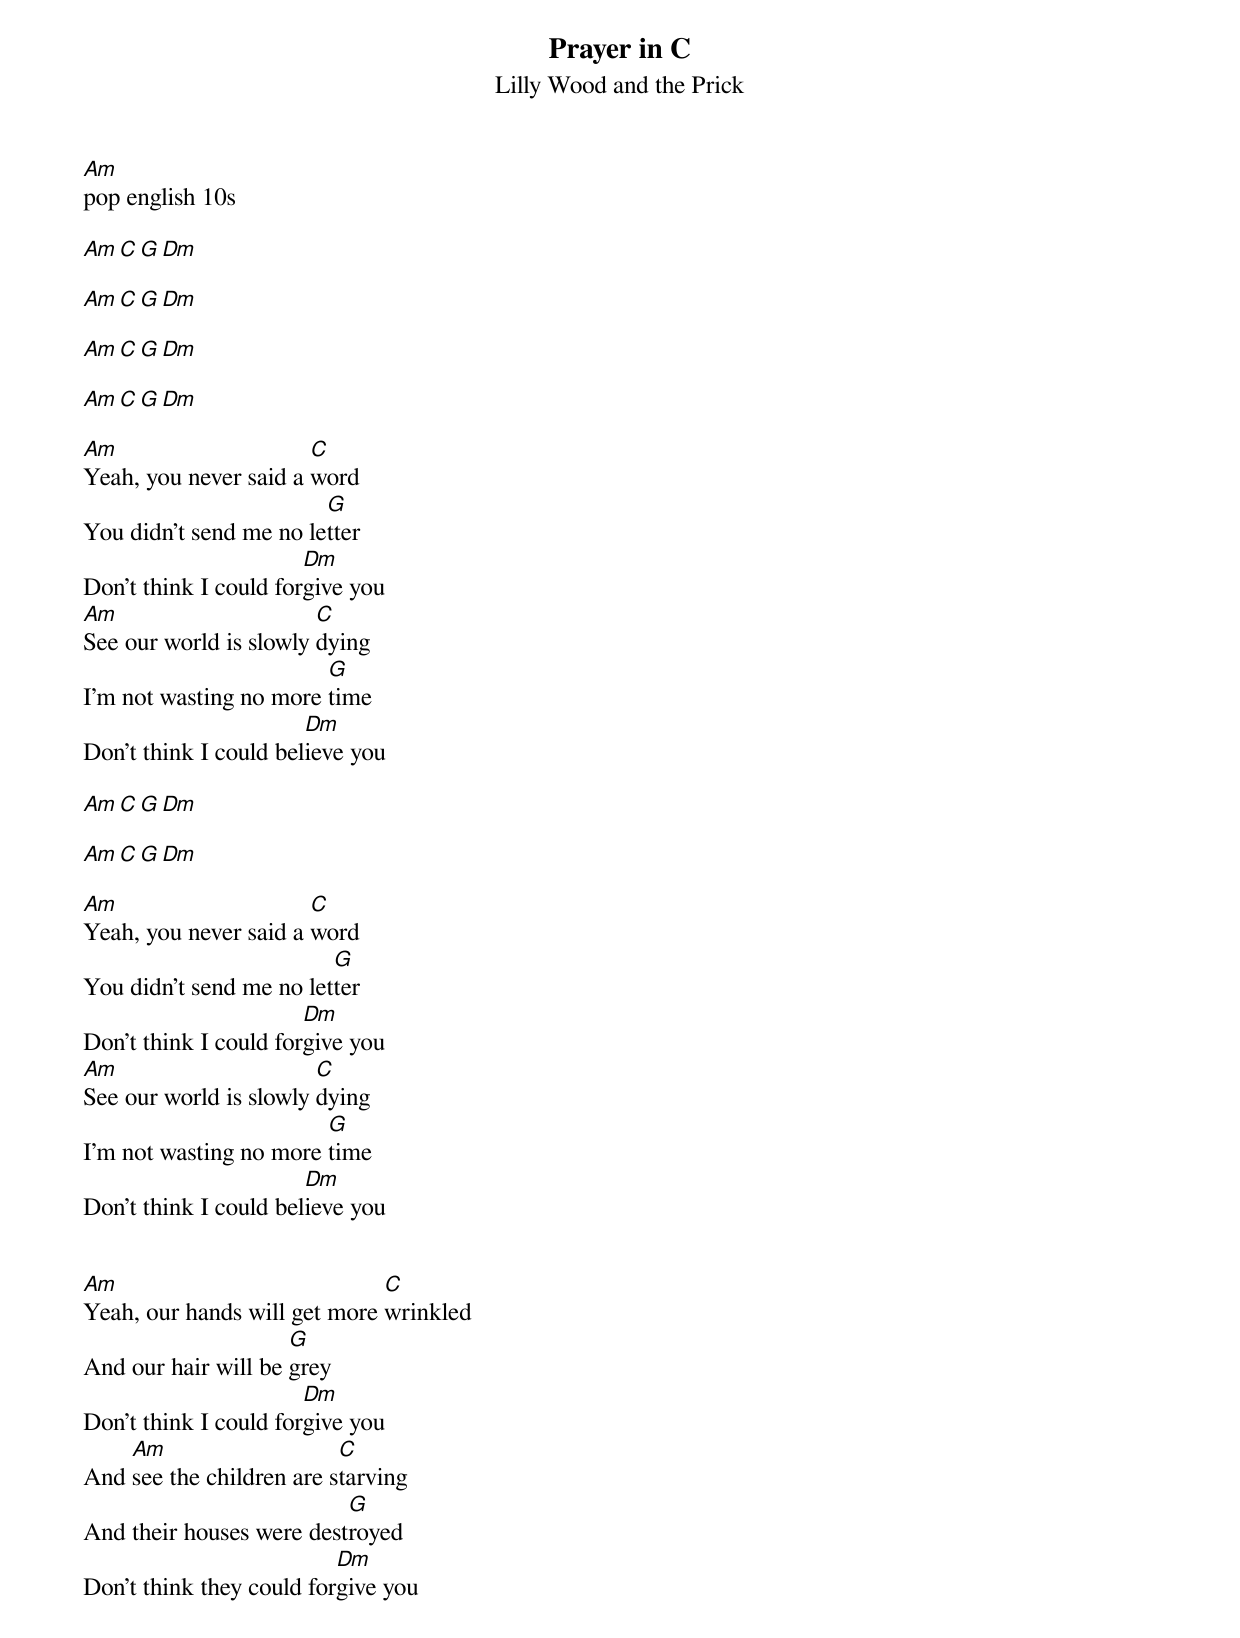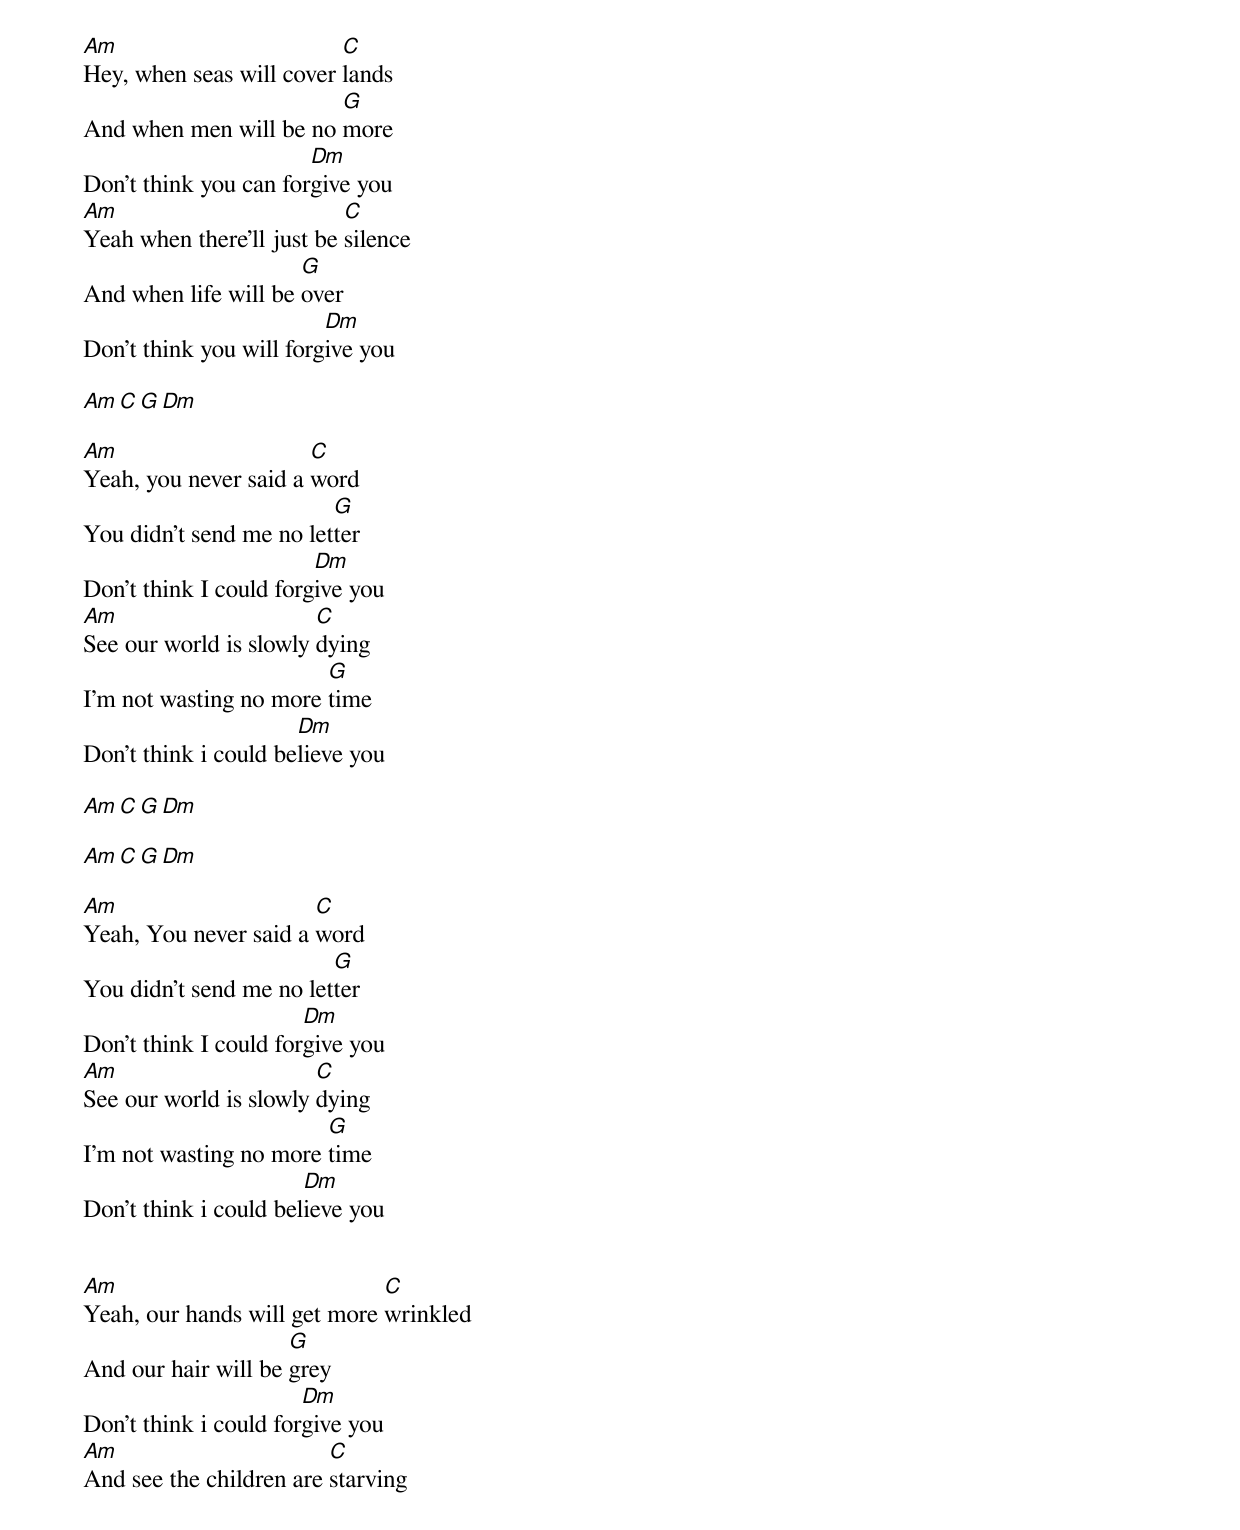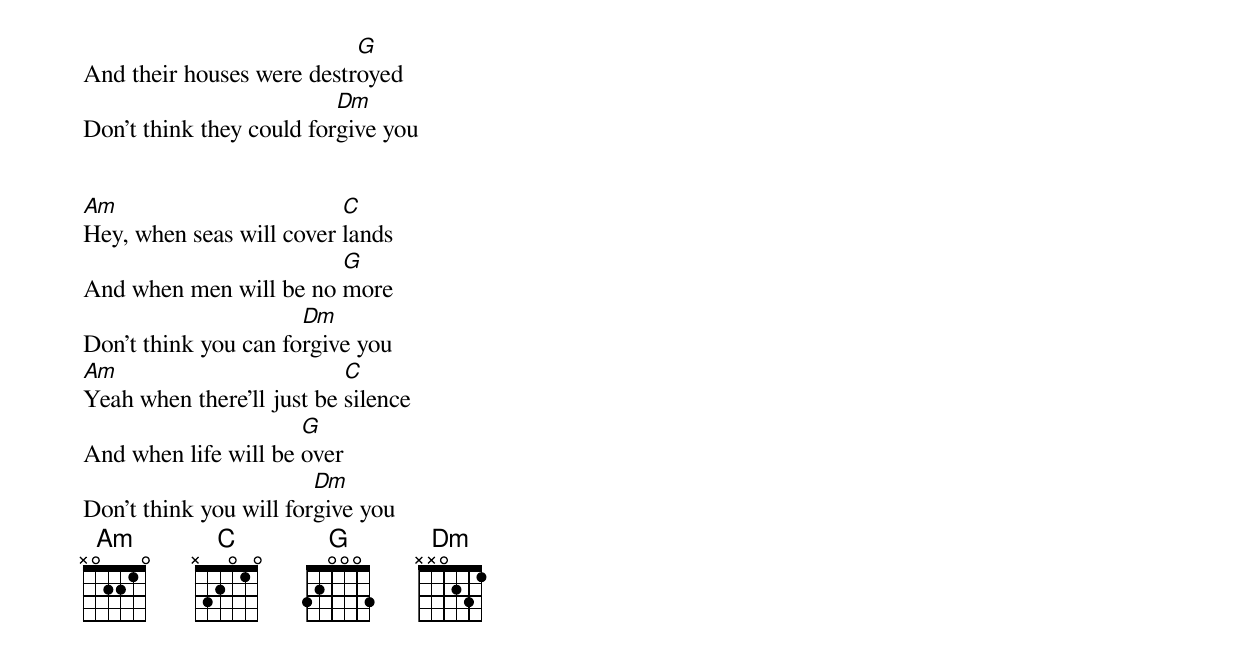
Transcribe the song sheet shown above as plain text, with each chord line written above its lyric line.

Prayer in C
Lilly Wood and the Prick
Am
pop english 10s

Am        C       G       Dm

Am        C       G       Dm

Am        C       G       Dm

Am        C       G       Dm

Am                     C
Yeah, you never said a word
                        G
You didn't send me no letter
                       Dm
Don't think I could forgive you
Am                      C
See our world is slowly dying
                        G
I'm not wasting no more time
                       Dm
Don't think I could believe you

Am        C       G       Dm

Am        C       G       Dm

Am                     C
Yeah, you never said a word
                         G
You didn't send me no letter
                       Dm
Don't think I could forgive you
Am                      C
See our world is slowly dying
                        G
I'm not wasting no more time
                       Dm
Don't think I could believe you


Am                            C
Yeah, our hands will get more wrinkled
                     G
And our hair will be grey
                       Dm
Don't think I could forgive you
    Am                    C
And see the children are starving
                          G
And their houses were destroyed
                          Dm
Don't think they could forgive you


Am                        C
Hey, when seas will cover lands
                        G
And when men will be no more
                       Dm
Don't think you can forgive you
Am                         C
Yeah when there'll just be silence
                      G
And when life will be over
                         Dm
Don't think you will forgive you

Am        C       G       Dm

Am                     C
Yeah, you never said a word
                         G
You didn't send me no letter
                        Dm
Don't think I could forgive you
Am                      C
See our world is slowly dying
                        G
I'm not wasting no more time
                      Dm
Don't think i could believe you

Am        C       G       Dm

Am        C       G       Dm

Am                     C
Yeah, You never said a word
                         G
You didn't send me no letter
                       Dm
Don't think I could forgive you
Am                      C
See our world is slowly dying
                        G
I'm not wasting no more time
                       Dm
Don't think i could believe you


Am                            C
Yeah, our hands will get more wrinkled
                     G
And our hair will be grey
                       Dm
Don't think i could forgive you
Am                       C
And see the children are starving
                           G
And their houses were destroyed
                          Dm
Don't think they could forgive you


Am                        C
Hey, when seas will cover lands
                        G
And when men will be no more
                      Dm
Don't think you can forgive you
Am                         C
Yeah when there'll just be silence
                      G
And when life will be over
                        Dm
Don't think you will forgive you
